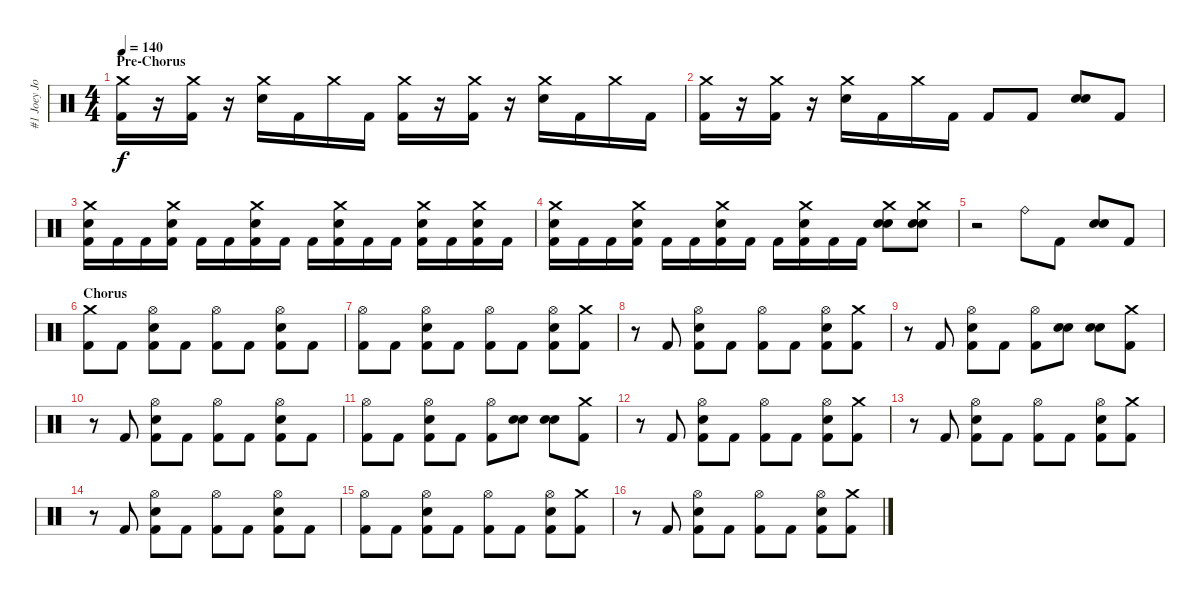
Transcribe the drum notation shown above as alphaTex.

\track ("#1 Joey Jordison - Drums" "#1 Joey Jo") {instrument percussion}
\staff {score}
\articulation defaults
\ts (4 4)
\section ("" "Pre-Chorus")
\tempo 140
\clef neutral
\ks c
("Crash medium (hit)" "Kick (hit) 2").16{dy f} r.16 ("Crash medium (hit)" "Kick (hit) 2").16 r.16 ("Crash medium (hit)" "Electric Snare (hit)").16 "Kick (hit) 2".16 "Crash medium (hit)".16 "Kick (hit) 2".16 ("Crash medium (hit)" "Kick (hit) 2").16 r.16 ("Crash medium (hit)" "Kick (hit) 2").16 r.16 ("Crash medium (hit)" "Electric Snare (hit)").16 "Kick (hit) 2".16 "Crash medium (hit)".16 "Kick (hit) 2".16 |
("Crash medium (hit)" "Kick (hit) 2").16 r.16 ("Crash medium (hit)" "Kick (hit) 2").16 r.16 ("Crash medium (hit)" "Electric Snare (hit)").16 "Kick (hit) 2".16 "Crash medium (hit)".16 "Kick (hit) 2".16 "Kick (hit) 2".8 "Kick (hit) 2".8 ("Electric Snare (hit)" "Electric Snare (hit)").8{bd 120} "Kick (hit) 2".8 |
("Crash medium (hit)" "Electric Snare (hit)" "Kick (hit) 2").16 "Kick (hit) 2".16 "Kick (hit) 2".16 ("Crash medium (hit)" "Electric Snare (hit)" "Kick (hit) 2").16 "Kick (hit) 2".16 "Kick (hit) 2".16 ("Crash medium (hit)" "Electric Snare (hit)" "Kick (hit) 2").16 "Kick (hit) 2".16 "Kick (hit) 2".16 ("Crash medium (hit)" "Electric Snare (hit)" "Kick (hit) 2").16 "Kick (hit) 2".16 "Kick (hit) 2".16 ("Crash medium (hit)" "Electric Snare (hit)" "Kick (hit) 2").16 "Kick (hit) 2".16 ("Crash medium (hit)" "Electric Snare (hit)" "Kick (hit) 2").16 "Kick (hit) 2".16 |
("Crash medium (hit)" "Electric Snare (hit)" "Kick (hit) 2").16 "Kick (hit) 2".16 "Kick (hit) 2".16 ("Crash medium (hit)" "Electric Snare (hit)" "Kick (hit) 2").16 "Kick (hit) 2".16 "Kick (hit) 2".16 ("Crash medium (hit)" "Electric Snare (hit)" "Kick (hit) 2").16 "Kick (hit) 2".16 "Kick (hit) 2".16 ("Crash medium (hit)" "Electric Snare (hit)" "Kick (hit) 2").16 "Kick (hit) 2".16 "Kick (hit) 2".16 ("Crash medium (hit)" "Electric Snare (hit)" "Electric Snare (hit)").8 ("Crash medium (hit)" "Electric Snare (hit)" "Electric Snare (hit)").8 |
r.2 "Ride (bell)".8 "Kick (hit) 2".8 ("Electric Snare (hit)" "Electric Snare (hit)").8{bd 120} "Kick (hit) 2".8 |
\section ("" "Chorus")
("Crash medium (hit)" "Kick (hit) 2").8 "Kick (hit) 2".8 ("Hi-Hat (open)" "Electric Snare (hit)" "Kick (hit) 2").8 "Kick (hit) 2".8 ("Hi-Hat (open)" "Kick (hit) 2").8 "Kick (hit) 2".8 ("Hi-Hat (open)" "Electric Snare (hit)" "Kick (hit) 2").8 "Kick (hit) 2".8 |
("Hi-Hat (open)" "Kick (hit) 2").8 "Kick (hit) 2".8 ("Hi-Hat (open)" "Electric Snare (hit)" "Kick (hit) 2").8 "Kick (hit) 2".8 ("Hi-Hat (open)" "Kick (hit) 2").8 "Kick (hit) 2".8 ("Hi-Hat (open)" "Electric Snare (hit)" "Kick (hit) 2").8 ("Crash medium (hit)" "Kick (hit) 2").8 |
r.8 "Kick (hit) 2".8 ("Hi-Hat (open)" "Electric Snare (hit)" "Kick (hit) 2").8 "Kick (hit) 2".8 ("Hi-Hat (open)" "Kick (hit) 2").8 "Kick (hit) 2".8 ("Hi-Hat (open)" "Electric Snare (hit)" "Kick (hit) 2").8 ("Crash medium (hit)" "Kick (hit) 2").8 |
r.8 "Kick (hit) 2".8 ("Hi-Hat (open)" "Electric Snare (hit)" "Kick (hit) 2").8 "Kick (hit) 2".8 ("Hi-Hat (open)" "Kick (hit) 2").8 ("Electric Snare (hit)" "Electric Snare (hit)").8 ("Electric Snare (hit)" "Electric Snare (hit)").8 ("Crash medium (hit)" "Kick (hit) 2").8 |
r.8 "Kick (hit) 2".8 ("Hi-Hat (open)" "Electric Snare (hit)" "Kick (hit) 2").8 "Kick (hit) 2".8 ("Hi-Hat (open)" "Kick (hit) 2").8 "Kick (hit) 2".8 ("Hi-Hat (open)" "Electric Snare (hit)" "Kick (hit) 2").8 "Kick (hit) 2".8 |
("Hi-Hat (open)" "Kick (hit) 2").8 "Kick (hit) 2".8 ("Hi-Hat (open)" "Electric Snare (hit)" "Kick (hit) 2").8 "Kick (hit) 2".8 ("Hi-Hat (open)" "Kick (hit) 2").8 ("Electric Snare (hit)" "Electric Snare (hit)").8 ("Electric Snare (hit)" "Electric Snare (hit)").8 ("Crash medium (hit)" "Kick (hit) 2").8 |
r.8 "Kick (hit) 2".8 ("Hi-Hat (open)" "Electric Snare (hit)" "Kick (hit) 2").8 "Kick (hit) 2".8 ("Hi-Hat (open)" "Kick (hit) 2").8 "Kick (hit) 2".8 ("Hi-Hat (open)" "Electric Snare (hit)" "Kick (hit) 2").8 ("Crash medium (hit)" "Kick (hit) 2").8 |
r.8 "Kick (hit) 2".8 ("Hi-Hat (open)" "Electric Snare (hit)" "Kick (hit) 2").8 "Kick (hit) 2".8 ("Hi-Hat (open)" "Kick (hit) 2").8 "Kick (hit) 2".8 ("Hi-Hat (open)" "Electric Snare (hit)" "Kick (hit) 2").8 ("Crash medium (hit)" "Kick (hit) 2").8 |
r.8 "Kick (hit) 2".8 ("Hi-Hat (open)" "Electric Snare (hit)" "Kick (hit) 2").8 "Kick (hit) 2".8 ("Hi-Hat (open)" "Kick (hit) 2").8 "Kick (hit) 2".8 ("Hi-Hat (open)" "Electric Snare (hit)" "Kick (hit) 2").8 "Kick (hit) 2".8 |
("Hi-Hat (open)" "Kick (hit) 2").8 "Kick (hit) 2".8 ("Hi-Hat (open)" "Electric Snare (hit)" "Kick (hit) 2").8 "Kick (hit) 2".8 ("Hi-Hat (open)" "Kick (hit) 2").8 "Kick (hit) 2".8 ("Hi-Hat (open)" "Electric Snare (hit)" "Kick (hit) 2").8 ("Crash medium (hit)" "Kick (hit) 2").8 |
r.8 "Kick (hit) 2".8 ("Hi-Hat (open)" "Electric Snare (hit)" "Kick (hit) 2").8 "Kick (hit) 2".8 ("Hi-Hat (open)" "Kick (hit) 2").8 "Kick (hit) 2".8 ("Hi-Hat (open)" "Electric Snare (hit)" "Kick (hit) 2").8 ("Crash medium (hit)" "Kick (hit) 2").8
